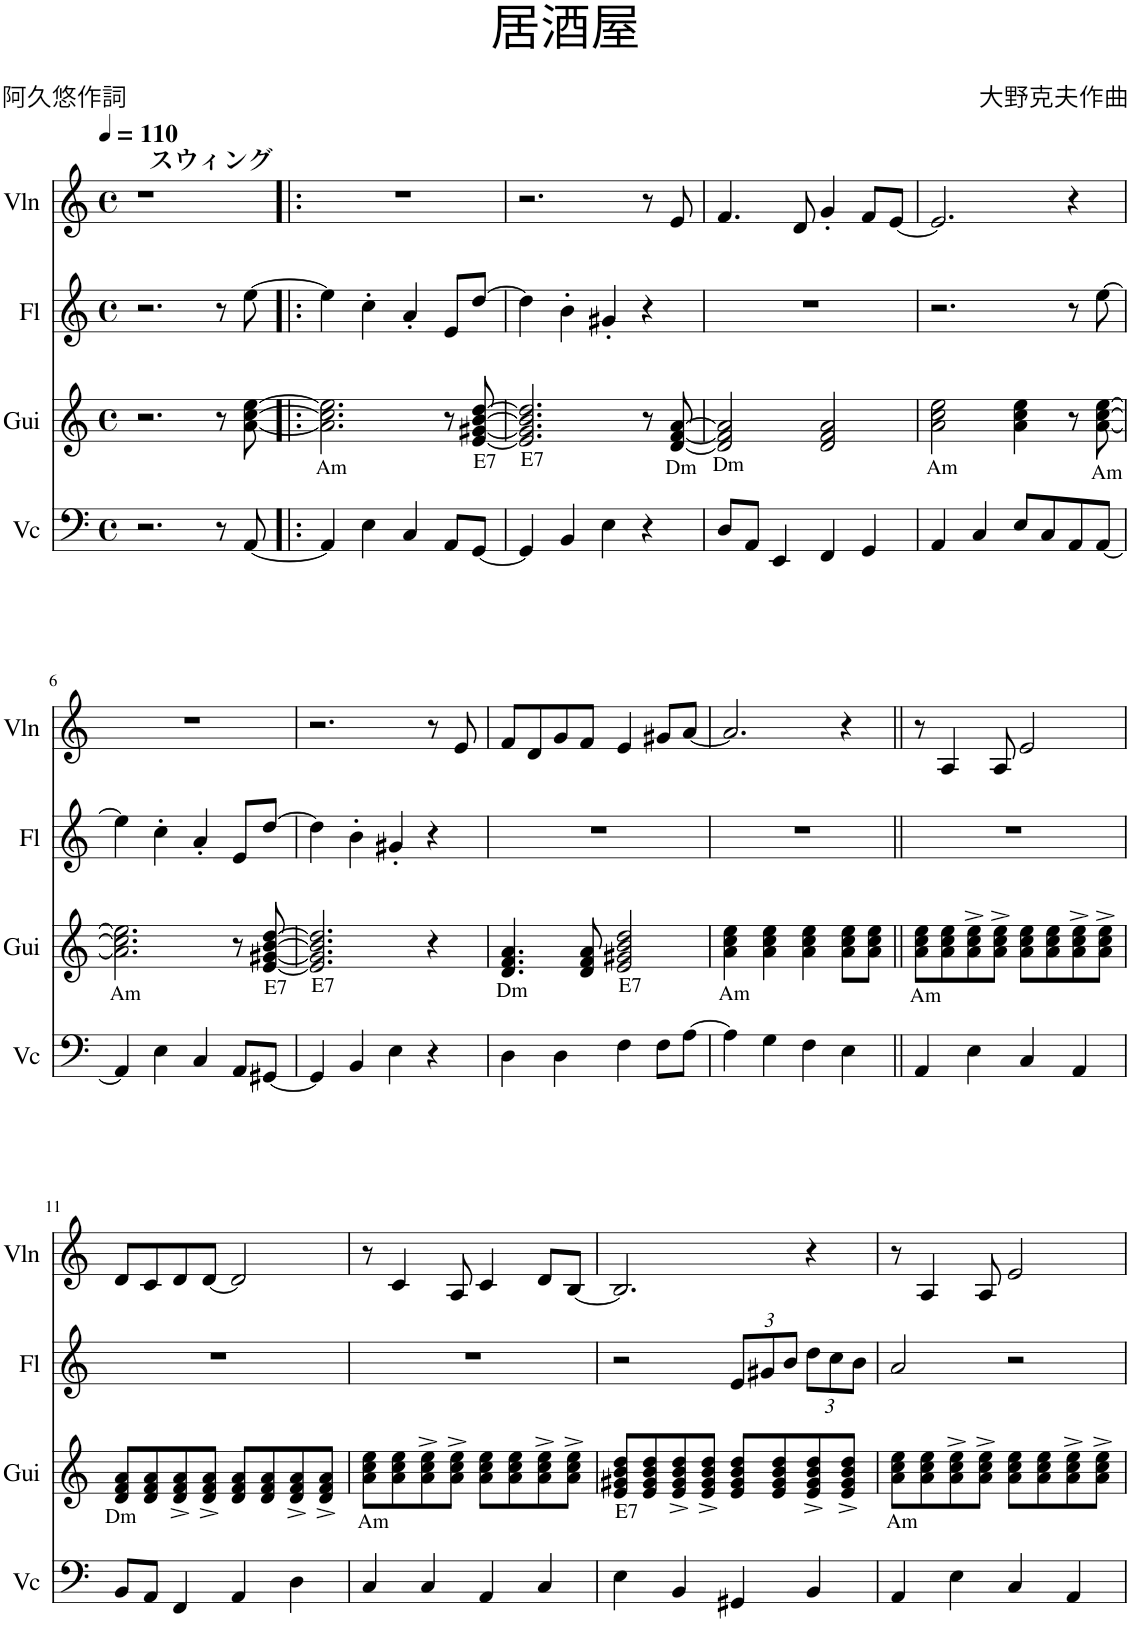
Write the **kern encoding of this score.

**kern	**kern	**kern	**kern
*part4	*part3	*part2	*part1
*staff4	*staff3	*staff2	*staff1
*I"Vc	*I"Gui	*I"Fl	*I"Vln
*I'Vc	*I'Gui	*I'Fl	*I'Vln
*clefF4	*clefG2	*clefG2	*clefG2
*k[]	*k[]	*k[]	*k[]
*M4/4	*M4/4	*M4/4	*M4/4
*met(c)	*met(c)	*met(c)	*met(c)
*MM110	*MM110	*MM110	*MM110
=1	=1	=1	=1
*	*	*	*^
2.r	2.r	2.r	1r	2..ryy
8r	8r	8r	.	.
!	!	!	!	!LO:TX:a:B:t=スウィング
[8AA/	[8a\ [8cc\ [8ee\	[8ee\	.	8ryy
=2!|:	=2!|:	=2!|:	=2!|:	=2!|:
!	!LO:TX:b:t=Am	!	!	!
*	*	*	*v	*v
4AA/]	2.a\] 2.cc\] 2.ee\]	4ee\]	1r
4E\	.	4cc'\	.
4C/	.	4a'/	.
8AA/L	8r	8e/L	.
!	!LO:TX:b:t=E7	!	!
[8GG/J	[8e/ [8g#X/ [8b/ [8dd/	[8dd/J	.
=3	=3	=3	=3
!	!LO:TX:b:t=E7	!	!
4GG/]	2.e/] 2.g#/] 2.b/] 2.dd/]	4dd\]	2.r
4BB/	.	4b'\	.
4E\	.	4g#X'/	.
4r	8r	4r	8r
!	!LO:TX:b:t=Dm	!	!
.	[8d/ [8f/ [8a/	.	8e/
=4	=4	=4	=4
!	!LO:TX:b:t=Dm	!	!
8D/L	2d/] 2f/] 2a/]	1r	4.f/
8AA/J	.	.	.
4EE/	.	.	.
.	.	.	8d/
4FF/	2d/ 2f/ 2a/	.	4g'/
4GG/	.	.	8f/L
.	.	.	[8e/J
=5	=5	=5	=5
!	!LO:TX:b:t=Am	!	!
4AA/	2a\ 2cc\ 2ee\	2.r	2.e/]
4C/	.	.	.
8E/L	4a\ 4cc\ 4ee\	.	.
8C/	.	.	.
8AA/	8r	8r	4r
!	!LO:TX:b:t=Am	!	!
[8AA/J	[8a\ [8cc\ [8ee\	[8ee\	.
!!LO:LB:g=z
=6	=6	=6	=6
!	!LO:TX:b:t=Am	!	!
4AA/]	2.a\] 2.cc\] 2.ee\]	4ee\]	1r
4E\	.	4cc'\	.
4C/	.	4a'/	.
8AA/L	8r	8e/L	.
!	!LO:TX:b:t=E7	!	!
[8GG#X/J	[8e/ [8g#X/ [8b/ [8dd/	[8dd/J	.
=7	=7	=7	=7
!	!LO:TX:b:t=E7	!	!
4GG#/]	2.e/] 2.g#/] 2.b/] 2.dd/]	4dd\]	2.r
4BB/	.	4b'\	.
4E\	.	4g#X'/	.
4r	4r	4r	8r
.	.	.	8e/
=8	=8	=8	=8
!	!LO:TX:b:t=Dm	!	!
4D\	4.d/ 4.f/ 4.a/	1r	8f/L
.	.	.	8d/
4D\	.	.	8g/
.	8d/ 8f/ 8a/	.	8f/J
!	!LO:TX:b:t=E7	!	!
4F\	2e/ 2g#X/ 2b/ 2dd/	.	4e/
8F\L	.	.	8g#X/L
[8A\J	.	.	[8a/J
=9	=9	=9	=9
!	!LO:TX:b:t=Am	!	!
4A\]	4a\ 4cc\ 4ee\	1r	2.a/]
4G\	4a\ 4cc\ 4ee\	.	.
4F\	4a\ 4cc\ 4ee\	.	.
4E\	8a\ 8cc\ 8ee\L	.	4r
.	8a\ 8cc\ 8ee\J	.	.
=10||	=10||	=10||	=10||
!	!LO:TX:b:t=Am	!	!
4AA/	8a\ 8cc\ 8ee\L	1r	8r
.	8a\ 8cc\ 8ee\	.	4A/
4E\	8a\^ 8cc\^ 8ee\^	.	.
.	8a\^ 8cc\^ 8ee\^J	.	8A/
4C/	8a\ 8cc\ 8ee\L	.	2e/
.	8a\ 8cc\ 8ee\	.	.
4AA/	8a\^ 8cc\^ 8ee\^	.	.
.	8a\^ 8cc\^ 8ee\^J	.	.
!!LO:LB:g=z
=11	=11	=11	=11
!	!LO:TX:b:t=Dm	!	!
8BB/L	8d/ 8f/ 8a/L	1r	8d/L
8AA/J	8d/ 8f/ 8a/	.	8c/
4FF/	8d/^ 8f/^ 8a/^	.	8d/
.	8d/^ 8f/^ 8a/^J	.	[8d/J
4AA/	8d/ 8f/ 8a/L	.	2d/]
.	8d/ 8f/ 8a/	.	.
4D\	8d/^ 8f/^ 8a/^	.	.
.	8d/^ 8f/^ 8a/^J	.	.
=12	=12	=12	=12
!	!LO:TX:b:t=Am	!	!
4C/	8a\ 8cc\ 8ee\L	1r	8r
.	8a\ 8cc\ 8ee\	.	4c/
4C/	8a\^ 8cc\^ 8ee\^	.	.
.	8a\^ 8cc\^ 8ee\^J	.	8A/
4AA/	8a\ 8cc\ 8ee\L	.	4c/
.	8a\ 8cc\ 8ee\	.	.
4C/	8a\^ 8cc\^ 8ee\^	.	8d/L
.	8a\^ 8cc\^ 8ee\^J	.	[8B/J
=13	=13	=13	=13
!	!LO:TX:b:t=E7	!	!
4E\	8e/ 8g#X/ 8b/ 8dd/L	2r	2.B/]
.	8e/ 8g#/ 8b/ 8dd/	.	.
4BB/	8e/^ 8g#/^ 8b/^ 8dd/^	.	.
.	8e/^ 8g#/^ 8b/^ 8dd/^J	.	.
*	*	*Xbrackettup	*
4GG#X/	8e/ 8g#/ 8b/ 8dd/L	12e/L	.
.	.	12g#X/	.
.	8e/ 8g#/ 8b/ 8dd/	.	.
.	.	12b/J	.
4BB/	8e/^ 8g#/^ 8b/^ 8dd/^	12dd\L	4r
.	.	12cc\	.
.	8e/^ 8g#/^ 8b/^ 8dd/^J	.	.
.	.	12b\J	.
=14	=14	=14	=14
!	!LO:TX:b:t=Am	!	!
4AA/	8a\ 8cc\ 8ee\L	2a/	8r
.	8a\ 8cc\ 8ee\	.	4A/
4E\	8a\^ 8cc\^ 8ee\^	.	.
.	8a\^ 8cc\^ 8ee\^J	.	8A/
4C/	8a\ 8cc\ 8ee\L	2r	2e/
.	8a\ 8cc\ 8ee\	.	.
4AA/	8a\^ 8cc\^ 8ee\^	.	.
.	8a\^ 8cc\^ 8ee\^J	.	.
=	=	=	=
*-	*-	*-	*-
